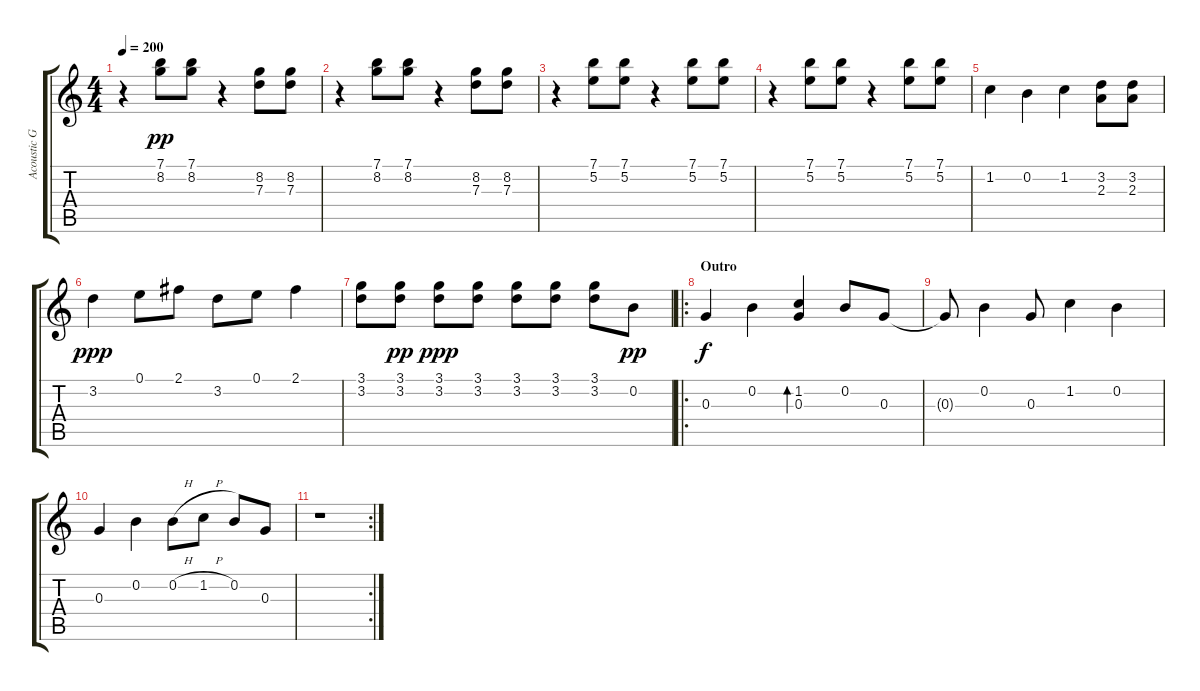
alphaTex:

\track ("Acoustic Guitar" "Acoustic G") {instrument acousticguitarsteel}
\staff {score tabs}
\tuning (E4 B3 G3 D3 A2 E2) {hide}
\ts (4 4)
\tempo 200
\clef g2
\ks c
r.4{dy pp} (7.1 8.2).8 (7.1 8.2).8 r.4 (8.2 7.3).8 (8.2 7.3).8 |
r.4 (7.1 8.2).8 (7.1 8.2).8 r.4 (8.2 7.3).8 (8.2 7.3).8 |
r.4 (7.1 5.2).8 (7.1 5.2).8 r.4 (7.1 5.2).8 (7.1 5.2).8 |
r.4 (7.1 5.2).8 (7.1 5.2).8 r.4 (7.1 5.2).8 (7.1 5.2).8 |
1.2.4 0.2.4 1.2.4 (3.2 2.3).8 (3.2 2.3).8 |
3.2.4{dy ppp} 0.1.8 2.1.8 3.2.8 0.1.8 2.1.4 |
(3.1 3.2).8 (3.1 3.2).8{dy pp} (3.1 3.2).8{dy ppp} (3.1 3.2).8 (3.1 3.2).8 (3.1 3.2).8 (3.1 3.2).8 0.2.8{dy pp} |
\ro
\section ("" "Outro")
0.3.4{dy f} 0.2.4 (1.2 0.3).4{bd 120} 0.2.8 0.3.8 |
0.3{t}.8 0.2.4 0.3.8 1.2.4 0.2.4 |
0.3.4 0.2.4 0.2{h}.8 1.2{h}.8 0.2.8 0.3.8 |
\rc 2
r.1
